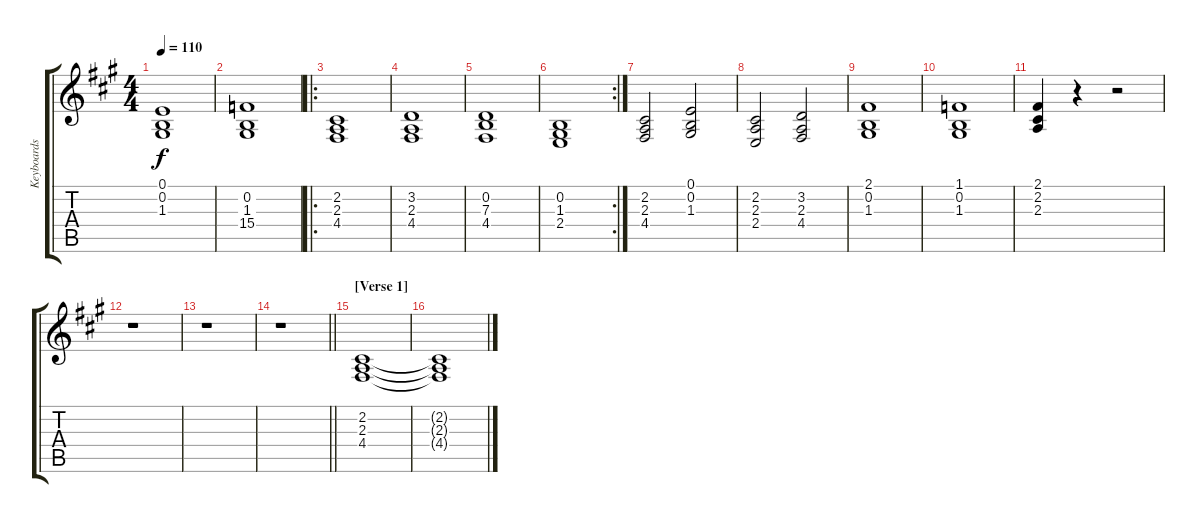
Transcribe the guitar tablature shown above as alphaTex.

\track ("Keyboards II" "Keyboards ") {instrument pad3polysynth}
\staff {score tabs}
\tuning (E4 B3 G3 D3 A2 E2) {hide}
\ts (4 4)
\tempo 110
\clef g2
\ks a
(0.1 0.2 1.3).1{dy f} |
(0.2 1.3 15.4).1 |
\ro
(2.2 2.3 4.4).1{balance 8} |
(3.2 2.3 4.4).1 |
(0.2 7.3 4.4).1 |
\rc 2
(0.2 1.3 2.4).1 |
(2.2 2.3 4.4).2 (0.1 0.2 1.3).2 |
(2.2 2.3 2.4).2 (3.2 2.3 4.4).2 |
(2.1 0.2 1.3).1 |
(1.1 0.2 1.3).1 |
(2.1 2.2 2.3).4 r.4 r.2 |
r.1 |
r.1 |
\barLineRight lightlight
r.1 |
\section ("" "[Verse 1]")
(2.2 2.3 4.4).1 |
(2.2{t} 2.3{t} 4.4{t}).1
